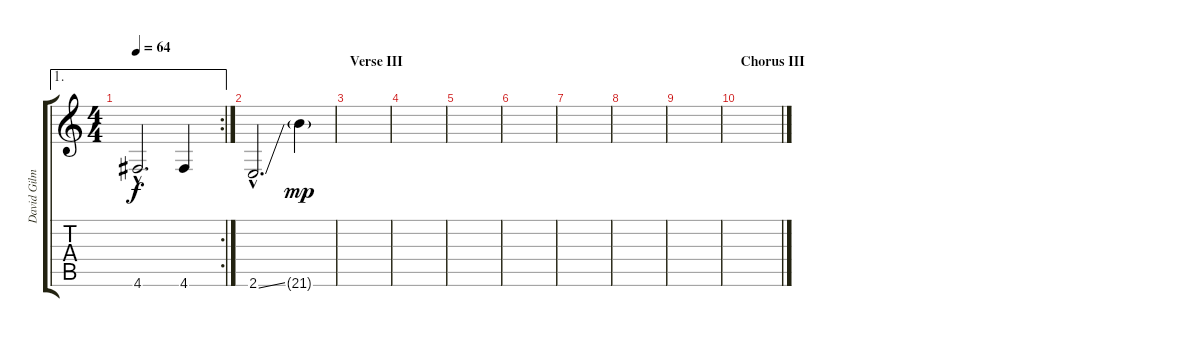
\track ("David Gilmour" "David Gilm") {instrument distortionguitar}
\staff {score tabs}
\tuning (E4 B3 G3 D3 A2 D2) {hide}
\ae 1
\rc 2
\ts (4 4)
\tempo 64
\clef g2
\ks c
4.6{hac}.2{d dy f} 4.6.4 |
2.6{ss hac}.2{d} 21.6{g}.4{dy mp} |
\section ("" "Verse III")
|
|
|
|
|
|
|
\section ("" "Chorus III")
